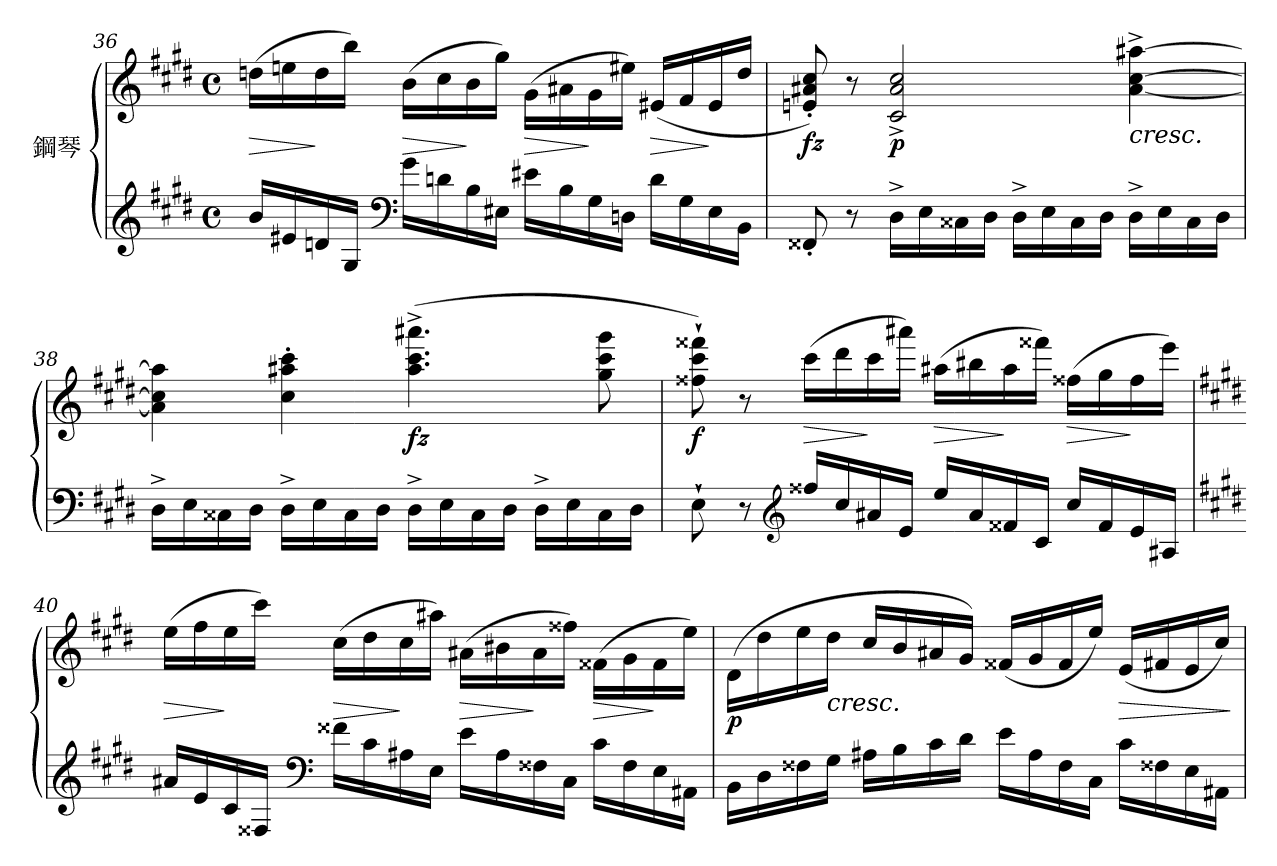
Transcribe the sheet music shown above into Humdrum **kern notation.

**kern	**kern	**dynam
*part1	*part1	*part1
*staff2	*staff1	*staff1/2
*I"鋼琴	*	*
*clefG2	*clefG2	*
*k[f#c#g#d#]	*k[f#c#g#d#]	*
*M4/4	*M4/4	*
*met(c)	*met(c)	*
=36	=36	=36
!	!	!LO:HP:b
16b/LL	(>16ddn\LL	>
16e#X/	16een\	.
16dn/	16dd\	]
16G#/JJ	16bb\JJ)	.
*clefF4	*	*
!	!	!LO:HP:b
16g#\LL	(>16b\LL	>
16dn\	16cc#\	.
16B\	16b\	]
16E#X\JJ	16gg#\JJ)	.
!	!	!LO:HP:b
16e#X\LL	(>16g#\LL	>
16B\	16a#X\	.
16G#\	16g#\	]
16Dn\JJ	16ee#X\JJ)	.
!	!	!LO:HP:b
16d\LL	(>16e#X/LL	>
16G#\	16f#/	.
16E#\	16e#/	]
16BB\JJ	16dd/JJ	.
!!LO:LB:g=z
=37	=37	=37
!	!	!LO:DY:b
8FF##X'/	8en/' 8a#X/' 8cc#/')	fz
8r	8r	.
!	!	!LO:DY:b
16D#^\LL	2c#/^ 2a#/^ 2cc#/^	p
16E\	.	.
16C##X\	.	.
16D#\JJ	.	.
16D#^\LL	.	.
16E\	.	.
16C##\	.	.
16D#\JJ	.	.
!	!LO:TX:b:i:t=cresc.	!
16D#^\LL	[4a#\^ [4cc#\^ [4aa#X\^	.
16E\	.	.
16C##\	.	.
16D#\JJ	.	.
=38	=38	=38
16D#^\LL	4a#\] 4cc#\] 4aa#\]	.
16E\	.	.
16C##X\	.	.
16D#\JJ	.	.
16D#^\LL	4cc#\' 4aa#X\' 4ccc#\'	.
16E\	.	.
16C##\	.	.
16D#\JJ	.	.
!	!	!LO:DY:b
16D#^\LL	(>4.aa#\^ 4.ccc#\^ 4.aaa#X\^	fz
16E\	.	.
16C##\	.	.
16D#\JJ	.	.
16D#^\LL	.	.
16E\	.	.
16C##\	8gg#\ 8ccc#\ 8ggg#\	.
16D#\JJ	.	.
=39	=39	=39
!	!	!LO:DY:b
8E`\	8ff##X\` 8ccc#\` 8fff##X\`)	f
8r	8r	.
*clefG2	*	*
!	!	!LO:HP:b
16ff##X/LL	(>16ccc#\LL	>
16cc#/	16ddd#\	.
16a#X/	16ccc#\	]
16e/JJ	16aaa#X\JJ)	.
!	!	!LO:HP:b
16ee/LL	(>16aa#X\LL	>
16a#/	16bb#X\	.
16f##X/	16aa#\	]
16c#/JJ	16fff##X\JJ)	.
!	!	!LO:HP:b
16cc#/LL	(>16ff##X\LL	>
16f##/	16gg#\	.
16e/	16ff##\	]
16A#X/JJ	16eee\JJ)	.
!!LO:LB:g=z
=40	=40	=40
*k[f#c#g#d#]	*k[f#c#g#d#]	*
!	!	!LO:HP:b
16a#X/LL	(>16ee\LL	>
16e/	16ff#\	.
16c#/	16ee\	]
16F##X/JJ	16ccc#\JJ)	.
*clefF4	*	*
!	!	!LO:HP:b
16f##X\LL	(>16cc#\LL	>
16c#\	16dd#\	.
16A#X\	16cc#\	]
16E\JJ	16aa#X\JJ)	.
!	!	!LO:HP:b
16e\LL	(>16a#X\LL	>
16A#\	16b#X\	.
16F##X\	16a#\	]
16C#\JJ	16ff##X\JJ)	.
!	!	!LO:HP:b
16c#\LL	(>16f##X\LL	>
16F##\	16g#\	.
16E\	16f##\	]
16AA#X\JJ	16ee\JJ)	.
=41	=41	=41
!	!	!LO:DY:b
16BB\LL	(>16d#\LL	p
16D#\	16dd#\	.
16F##X\	16ee\	.
!	!LO:TX:b:i:t=cresc.	!
16G#\JJ	16dd#\JJ	.
16A#X\LL	16cc#/LL	.
16B\	16b/	.
16c#\	16a#X/	.
16d#\JJ	16g#/JJ)	.
16e\LL	(<16f##X/LL	.
16A#\	16g#/	.
16F##\	16f##/	.
16C#\JJ	16ee/JJ)	.
!	!	!LO:HP:b
16c#\LL	(<16e/LL	>
16F##X\	16f#/	.
16E\	16e/	.
16AA#X\JJ	16cc#/JJ)	.
.	.	]
=	=	=
*-	*-	*-
